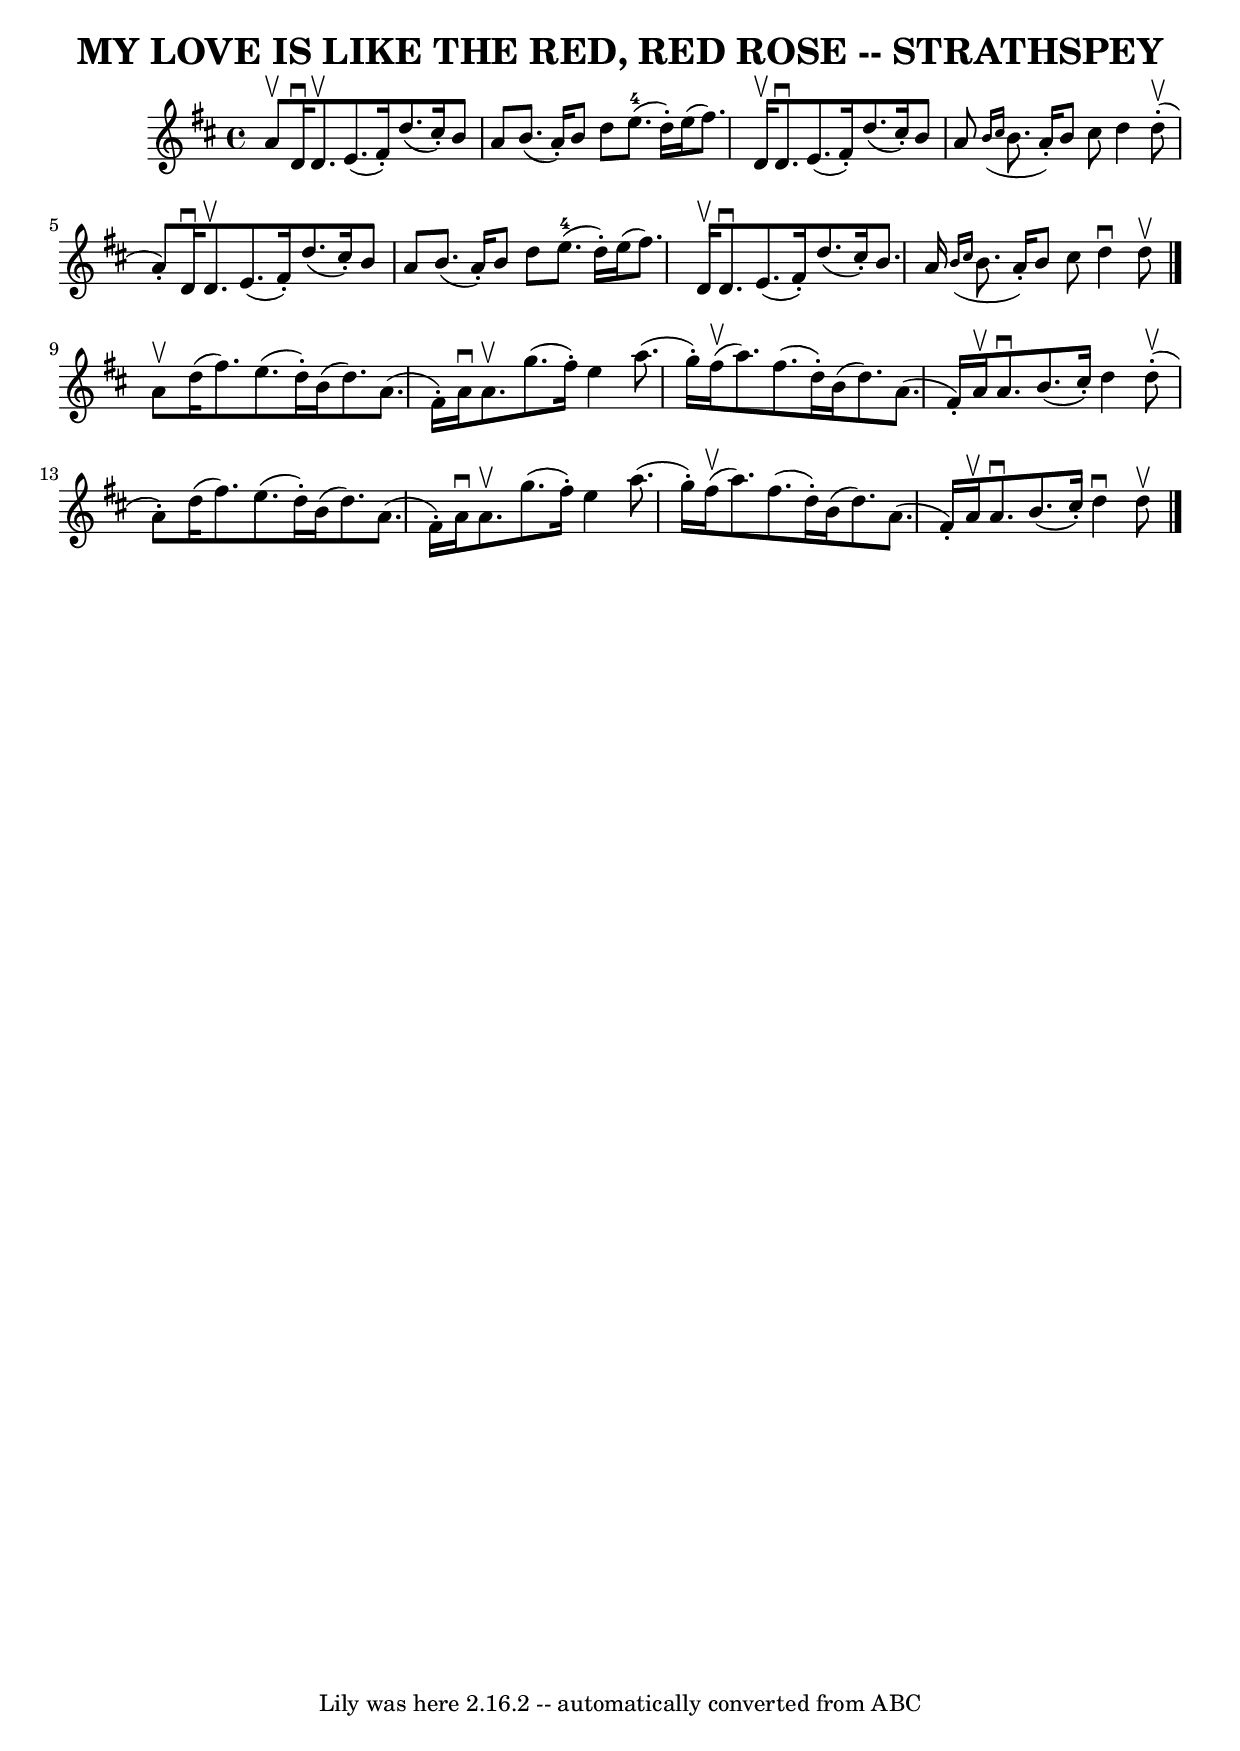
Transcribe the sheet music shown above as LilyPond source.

\version "2.7.40"
\include "Mammoth.ily"
\header {
	%% book = "Ryan's Mammoth Collection of Fiddle Tunes"
	crossRefNumber = "1"
	footnotes = ""
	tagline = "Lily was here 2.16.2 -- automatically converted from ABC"
	title = "MY LOVE IS LIKE THE RED, RED ROSE -- STRATHSPEY"
}
voicedefault =  {


 \override Staff.TimeSignature #'style = #'C
 \time 4/4 \key d \major a'8^\upbow       |
 d'16^\downbow d'8. 
^\upbow e'8. (fis'16 -.) d''8. (cis''16 -.) b'8 a'8    
|
 b'8. (a'16 -.) b'8 d''8 e''8.-4(d''16 -.)   
e''16 (fis''8.)       |
 d'16^\upbow d'8.^\downbow e'8. (
fis'16 -.) d''8. (cis''16 -.) b'8 a'8    |
   \grace {    
b'16 (cis''16  } b'8. a'16 -.) b'8 cis''8 d''4 d''8 
(^\upbow-. a'8 -.)   |
     |
 d'16^\downbow d'8.^\upbow  
 e'8. (fis'16 -.) d''8. (cis''16 -.) b'8 a'8    |
   
b'8. (a'16 -.) b'8 d''8 e''8.-4(d''16 -.) e''16 (
fis''8.)       |
 d'16^\upbow d'8.^\downbow e'8. (fis'16 -. 
-) d''8. (cis''16 -.) b'8. a'16    |
   \grace { b'16 (
cis''16  } b'8. a'16 -.) b'8 cis''8 d''4^\downbow d''8 
^\upbow   \bar "|." a'8^\upbow       |
 d''16 (fis''8.)   
e''8. (d''16 -.) b'16 (d''8.) a'8. (fis'16 -.)   |
   
a'16^\downbow a'8.^\upbow g''8. (fis''16 -.) e''4 a''8. (
g''16 -.)       |
 fis''16 (^\upbow a''8.) fis''8. (d''16 
-.) b'16 (d''8.) a'8. (fis'16 -.)   |
 a'16^\upbow   
a'8.^\downbow b'8. (cis''16 -.) d''4 d''8 (^\upbow-. a'8 -.) 
  |
     |
 d''16 (fis''8.) e''8. (d''16 -.) b'16 
(d''8.) a'8. (fis'16 -.)   |
 a'16^\downbow a'8. 
^\upbow g''8. (fis''16 -.) e''4 a''8. (g''16 -.)       
|
 fis''16 (^\upbow a''8.) fis''8. (d''16 -.) b'16 (
d''8.) a'8. (fis'16 -.)   |
 a'16^\upbow a'8.^\downbow   
b'8. (cis''16 -.) d''4^\downbow d''8^\upbow   \bar "|."   
}

\score{
    <<

	\context Staff="default"
	{
	    \voicedefault 
	}

    >>
	\layout {
	}
	\midi {}
}
